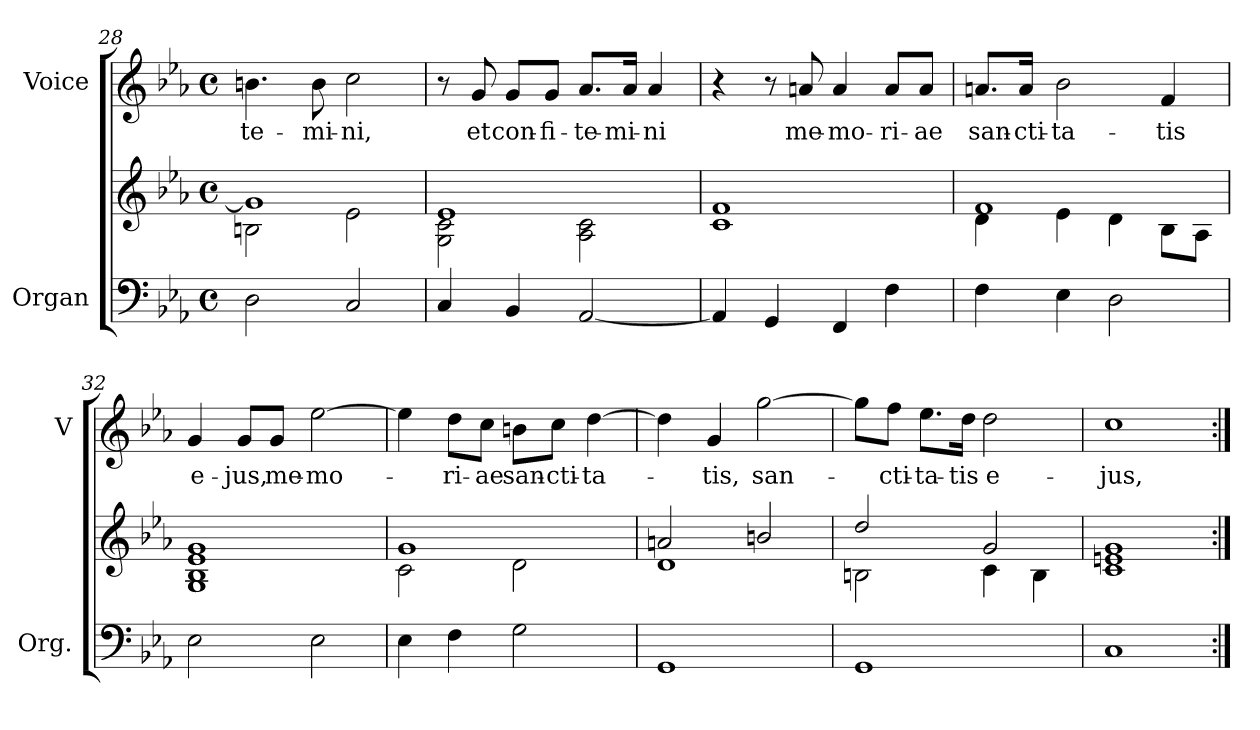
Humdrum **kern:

**kern	**kern	**kern	**text
*part2	*part2	*part1	*part1
*staff3	*staff2	*staff1	*staff1
*I"Organ	*	*I"Voice	*
*I'Org.	*	*I'V	*
*clefF4	*clefG2	*clefG2	*
*k[b-e-a-]	*k[b-e-a-]	*k[b-e-a-]	*
*E-:	*E-:	*E-:	*
*M4/4	*M4/4	*M4/4	*
*met(c)	*met(c)	*met(c)	*
=28	=28	=28	=28
*	*^	*	*
!	!	!	!	!LO:LY:b
2D\	1g]	2Bn\	4.bn\	-te-
!	!	!	!	!LO:LY:b
.	.	.	8b\	-mi-
!	!	!	!	!LO:LY:b
2C/	.	2e-\	2cc\	-ni,
=29	=29	=29	=29	=29
4C/	1e-	2G\ 2c\	8r	.
!	!	!	!	!LO:LY:b
.	.	.	8g/	et
!	!	!	!	!LO:LY:b
4BB-/	.	.	8g/L	con-
!	!	!	!	!LO:LY:b
.	.	.	8g/J	-fi-
!	!	!	!	!LO:LY:b
[2AA-/	.	2A-\ 2c\	8.a-/L	-te-
!	!	!	!	!LO:LY:b
.	.	.	16a-/Jk	-mi-
!	!	!	!	!LO:LY:b
.	.	.	4a-/	-ni
*	*v	*v	*	*
=30	=30	=30	=30
4AA-/]	1c 1f	4r	.
4GG/	.	8r	.
!	!	!	!LO:LY:b
.	.	8an/	me-
!	!	!	!LO:LY:b
4FF/	.	4a/	-mo-
!	!	!	!LO:LY:b
4F\	.	8a/L	-ri-
!	!	!	!LO:LY:b
.	.	8a/J	-ae
!!LO:LB:g=z
=31	=31	=31	=31
*	*^	*	*
!	!	!	!	!LO:LY:b
4F\	1f	4d\	8.an/L	san-
!	!	!	!	!LO:LY:b
.	.	.	16a/Jk	-cti-
!	!	!	!	!LO:LY:b
4E-\	.	4e-\	2b-\	-ta-
2D\	.	4d\	.	.
!	!	!	!	!LO:LY:b
.	.	8B-\L	4f/	-tis
.	.	8A-\J	.	.
=32	=32	=32	=32	=32
!	!	!	!	!LO:LY:b
2E-\	1B- 1g	1G 1e-	4g/	e-
!	!	!	!	!LO:LY:b
.	.	.	8g/L	-jus,
!	!	!	!	!LO:LY:b
.	.	.	8g/J	me-
!	!	!	!	!LO:LY:b
2E-\	.	.	[2ee-\	-mo-
=33	=33	=33	=33	=33
4E-\	1g	2c\	4ee-\]	.
!	!	!	!	!LO:LY:b
4F\	.	.	8dd\L	-ri-
!	!	!	!	!LO:LY:b
.	.	.	8cc\J	-ae
!	!	!	!	!LO:LY:b
2G\	.	2d\	8bn\L	san-
!	!	!	!	!LO:LY:b
.	.	.	8cc\J	-cti-
!	!	!	!	!LO:LY:b
.	.	.	[4dd\	-ta-
=34	=34	=34	=34	=34
1GG	2an/	1d	4dd\]	.
!	!	!	!	!LO:LY:b
.	.	.	4g/	-tis,
!	!	!	!	!LO:LY:b
.	2bn/	.	[2gg\	san-
=35	=35	=35	=35	=35
1GG	2dd/	2Bn\	8gg\L]	.
!	!	!	!	!LO:LY:b
.	.	.	8ff\J	-cti-
!	!	!	!	!LO:LY:b
.	.	.	8.ee-\L	-ta-
!	!	!	!	!LO:LY:b
.	.	.	16dd\Jk	-tis
!	!	!	!	!LO:LY:b
.	2g/	4c\	2dd\	e-
.	.	4B\	.	.
*	*v	*v	*	*
=36	=36	=36	=36
*	*^	*	*
!	!	!	!	!LO:LY:b
*	*v	*v	*	*
1C	1c 1en 1g	1cc	-jus,
=:|!	=:|!	=:|!	=:|!
*-	*-	*-	*-
